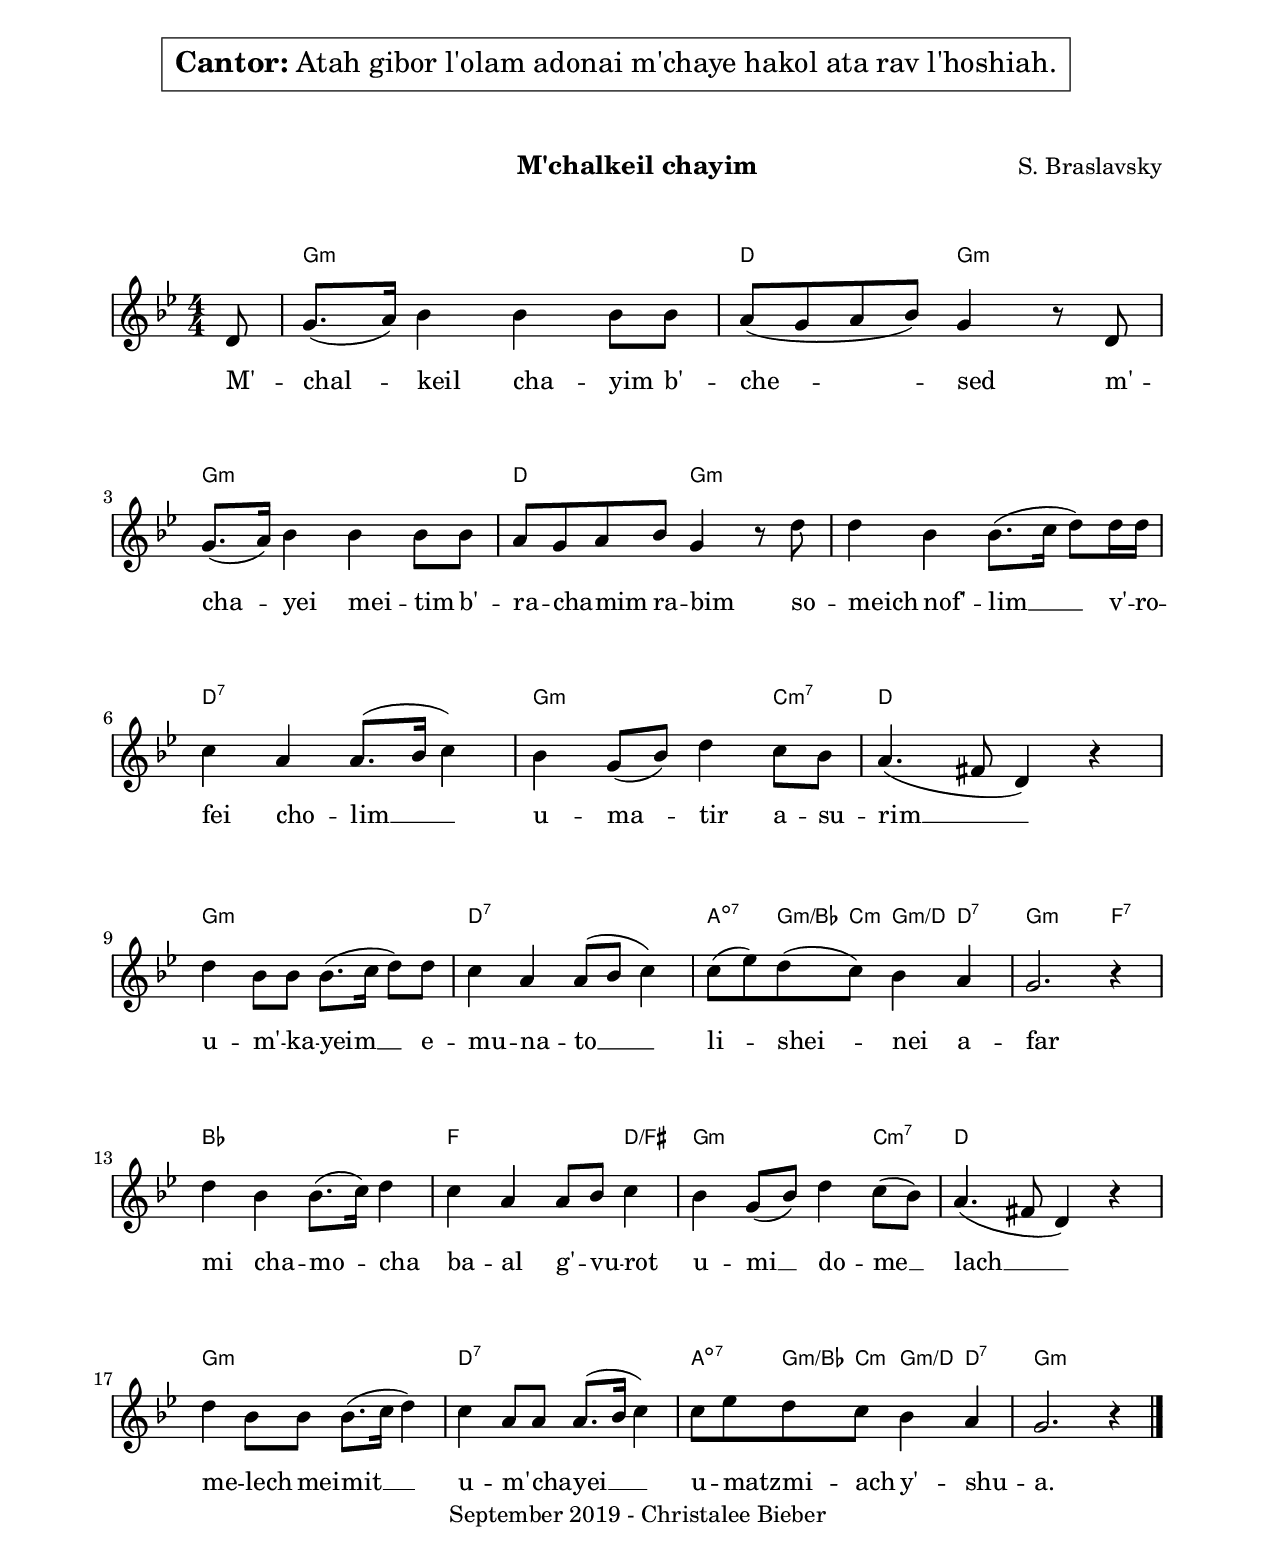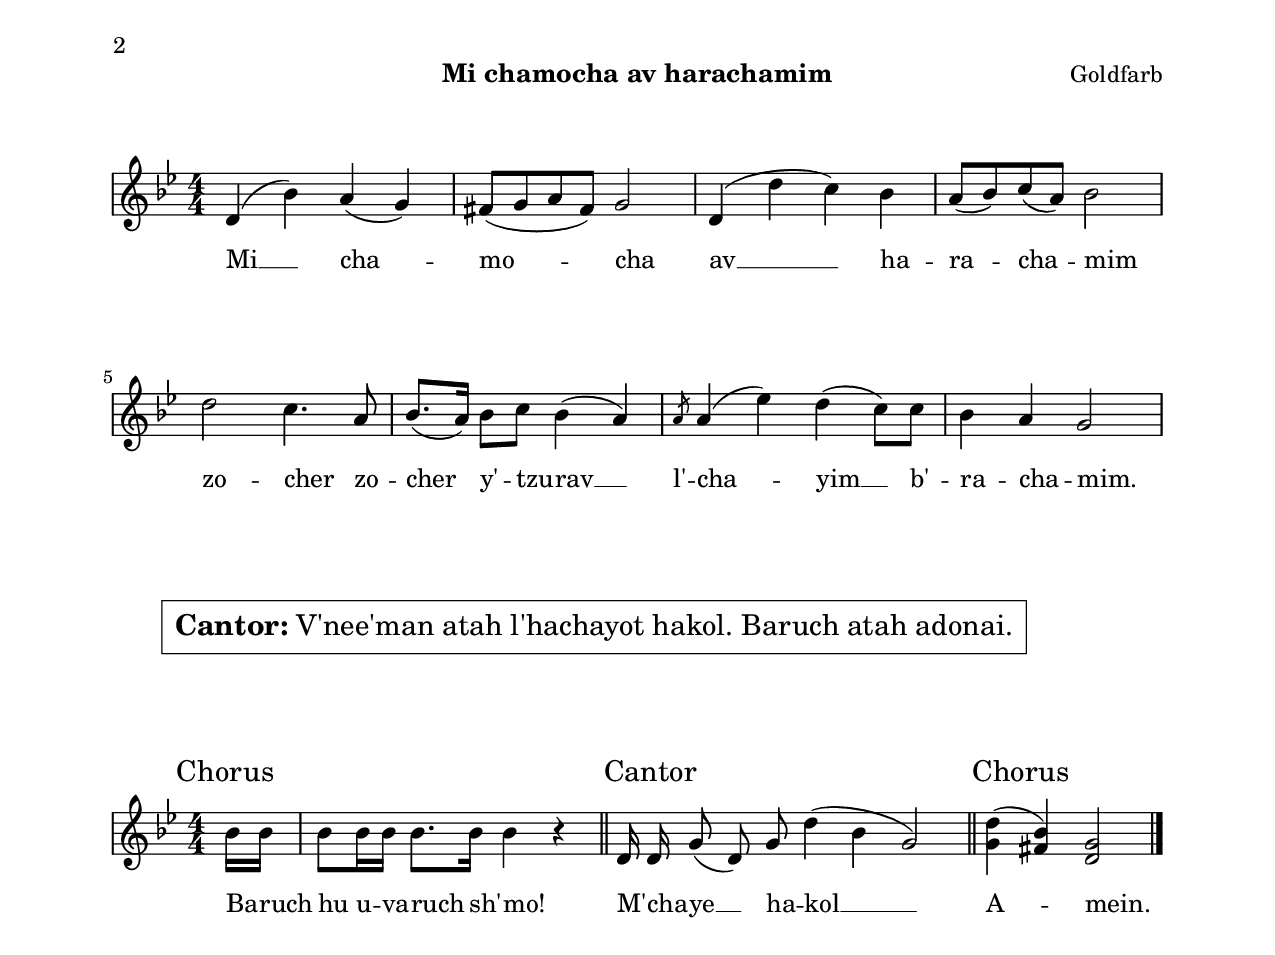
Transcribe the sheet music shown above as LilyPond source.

%{ TODO fix midi output %}
%{ Christalee Bieber
cbieber@alum.mit.edu
September 2019 %}

\paper {
	system-system-spacing.minimum-distance = #8
	system-system-spacing.padding = #4
	markup-system-spacing.minimum-distance = #8
	markup-system-spacing.padding = #4
	markup-markup-spacing.minimum-distance = #8
	score-markup-spacing.padding = #4
	#(set-paper-size "letter")
	left-margin = 0.75\in
	right-margin = 0.75\in
	top-margin = 0.5\in
	bottom-margin = 0.5\in
	indent = #0
}

\header {
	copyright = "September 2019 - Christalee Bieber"
}

\layout {
  \context {
    \Lyrics
    \override VerticalAxisGroup.nonstaff-relatedstaff-spacing.padding = #2
		\override LyricText.self-alignment-X = #LEFT
  }
  \context {
    \Score
		\numericTimeSignature
    \override RehearsalMark.padding = #3
		\override RehearsalMark.self-alignment-X = #LEFT
		\override SystemStartBar.collapse-height = #4
		\override MetronomeMark.outside-staff-priority = #10000
		\override MetronomeMark.extra-offset = #'(-8 . 2)
  }
  \context {
    \ChordNames
    chordChanges = ##t
    \override ChordName.font-size = #-1
		\override VerticalAxisGroup.nonstaff-relatedstaff-spacing.padding = #2
  }
  \context {
    \Voice
    \override BreathingSign.Y-offset = #3.5
    \dynamicUp
		\override TextScript.staff-padding = #1
  }
	\context {
		\Staff
		\override InstrumentName.padding = #2
	}
}

\midi { \tempo 4 = 90 }

#(define-markup-list-command (cantor layout props text) (markup-list?)
	(interpret-markup-list layout props
		#{\markuplist {
			\hspace #6
			\box {
				\pad-markup #1 {
					\fontsize #2 {
						\wordwrap {
							{ \bold Cantor: } { #text }
						}
					}
				}
			}
		}
		#}
	)
)


\paper {
	print-all-headers = ##t
}

\markup \cantor { Atah gibor l'olam adonai m'chaye hakol ata rav l'hoshiah. }

\score {
	<<
	\new ChordNames {
		\chordmode {
			\partial 8 s8 | g1:m | d2 g2:m | g1:m | d2 g2:m | g1:m | d1:7 | g2.:m c4:m7 | d1 | g1:m | d1:7 | a4:dim7 g8:m/bes c8:m g4:m/d d4:7 | g2.:m f4:7 |
			bes1 | f2. d4/fis | g2.:m c4:m7 | d1 | g1:m | d1:7 | a4:dim7 g8:m/bes c8:m g4:m/d d4:7 | g2.:m
		}
	}
	\new Staff \relative c' {
		\key bes \major
		\clef treble
		\time 4/4

		\partial 8 d8 | g8.( a16) bes4 bes bes8 bes | a( g a bes) g4 r8 d8 | \break
		g8.( a16) bes4 bes bes8 bes | a g a bes g4 r8 d'8 |
		d4 bes bes8.( c16 d8) d16 d16 | c4 a a8.( bes16 c4) | bes g8( bes) d4 c8 bes | a4.( fis8 d4) r4 | \break
		d'4 bes8 bes bes8.( c16 d8) d8 | c4 a a8( bes c4) | c8( ees) d( c) bes4 a | g2. r4 | \break
		d'4 bes bes8.( c16) d4 | c4 a a8 bes c4 | bes g8( bes) d4 c8( bes) | a4.( fis8 d4) r4 | \break
		d'4 bes8 bes bes8.( c16 d4) | c4 a8 a8 a8.( bes16 c4) | c8 ees d c bes4 a | g2. r4 | \bar "|."
	}
	\addlyrics {
		M' -- chal -- keil cha -- yim b' -- | che -- sed m' -- | cha -- yei mei -- tim b' -- |
		ra -- cha -- mim ra -- bim so -- | meich nof' -- lim __ v' -- ro -- | fei cho -- lim __ |
		u -- ma -- tir a -- su -- | rim __ | u -- m' -- ka -- yeim __ e -- | mu -- na -- to __ |
		li -- shei -- nei a -- | far | mi cha -- mo -- cha | ba -- al g' -- vu -- rot |
		u -- mi __ do -- me __ | lach __ | me -- lech mei -- mit __ | u -- m' -- cha -- yei __ |
		u -- matz -- mi -- ach y' -- shu -- a. |
	}
	>>
	\header {
		instrument = "M'chalkeil chayim"
		composer = "S. Braslavsky"
	}
}

\score {
	<<
	\new Staff \relative c' {
		\key bes \major
		\clef treble
		\time 4/4

		d4( bes') a( g) | fis8( g a fis) g2 | d4( d' c) bes | a8( bes) c( a) bes2 |
		d2 c4. a8 | bes8.( a16) bes8 c bes4( a) | \slashedGrace a8 a4( ees') d( c8) c8 | bes4 a g2 |
	}
	\addlyrics {
		\set Lyrics.includeGraceNotes = ##t
		Mi __ cha -- | mo -- cha | av __ ha -- | ra -- cha -- mim |
		zo -- cher zo -- | cher y' -- tzu -- rav __ | l' -- cha -- yim __ b' -- | ra -- cha -- mim. |
	}
	>>
	\header {
		instrument = "Mi chamocha av harachamim"
		composer = "Goldfarb"
	}
}

\markup \cantor { V'nee'man atah l'hachayot hakol. Baruch atah adonai. }

\score {
	\new Staff \relative c' {
		\key bes \major
		\clef treble
		\time 4/4

		\mark "Chorus"
		\partial 8 bes'16 bes | bes8 bes16 bes16 bes8. bes16 bes4 r4 \bar "||"

		\mark "Cantor"
		\cadenzaOn
		d,16 d g8( d) g d'4( bes g2) \bar "||"
		\cadenzaOff

		\mark "Chorus"
		<g d'>4( <fis bes>4) <d g>2 | \bar "|."
	}
	\addlyrics {
		Ba -- ruch | hu u -- va -- ruch sh' -- mo! |
		M' -- cha -- ye __ ha -- kol __ |
		A -- mein.
	}
}

\layout { }
\midi { }
